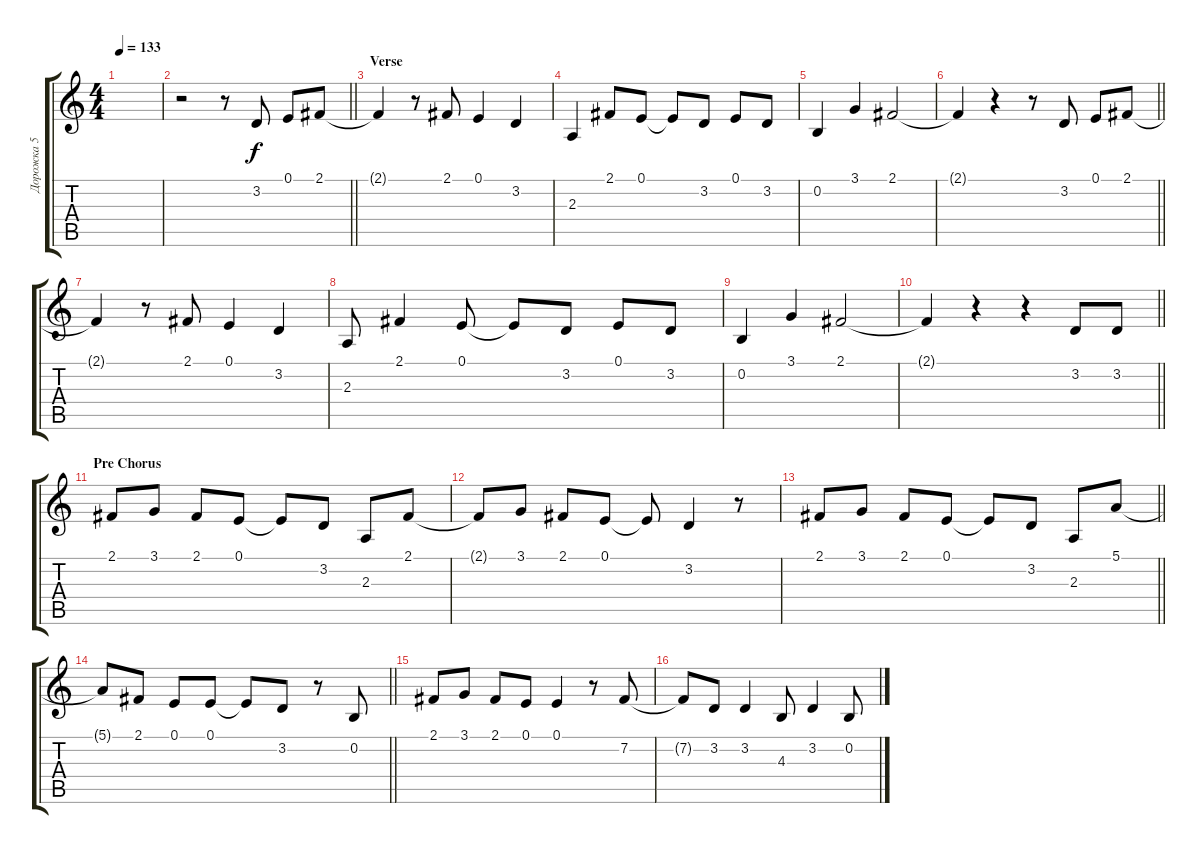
\track ("Дорожка 5" "Дорожка 5") {instrument altosax}
\staff {score tabs}
\tuning (E4 B3 G3 D3 A2 E2) {hide}
\ts (4 4)
\tempo 133
\clef g2
\ks c
|
\barLineRight lightlight
r.2 r.8 3.2.8 0.1.8 2.1.8 |
\section ("" "Verse")
2.1{t}.4 r.8 2.1.8 0.1.4 3.2.4 |
2.3.4 2.1.8 0.1.8 0.1{t}.8 3.2.8 0.1.8 3.2.8 |
0.2.4 3.1.4 2.1.2 |
\barLineRight lightlight
2.1{t}.4 r.4 r.8 3.2.8 0.1.8 2.1.8 |
2.1{t}.4 r.8 2.1.8 0.1.4 3.2.4 |
2.3.8 2.1.4 0.1.8 0.1{t}.8 3.2.8 0.1.8 3.2.8 |
0.2.4 3.1.4 2.1.2 |
\barLineRight lightlight
2.1{t}.4 r.4 r.4 3.2.8 3.2.8 |
\section ("" "Pre Chorus")
2.1.8 3.1.8 2.1.8 0.1.8 0.1{t}.8 3.2.8 2.3.8 2.1.8 |
2.1{t}.8 3.1.8 2.1.8 0.1.8 0.1{t}.8 3.2.4 r.8 |
\barLineRight lightlight
2.1.8 3.1.8 2.1.8 0.1.8 0.1{t}.8 3.2.8 2.3.8 5.1.8 |
\barLineRight lightlight
5.1{t}.8 2.1.8 0.1.8 0.1.8 0.1{t}.8 3.2.8 r.8 0.2.8 |
2.1.8 3.1.8 2.1.8 0.1.8 0.1.4 r.8 7.2.8 |
7.2{t}.8 3.2.8 3.2.4 4.3.8 3.2.4 0.2.8
